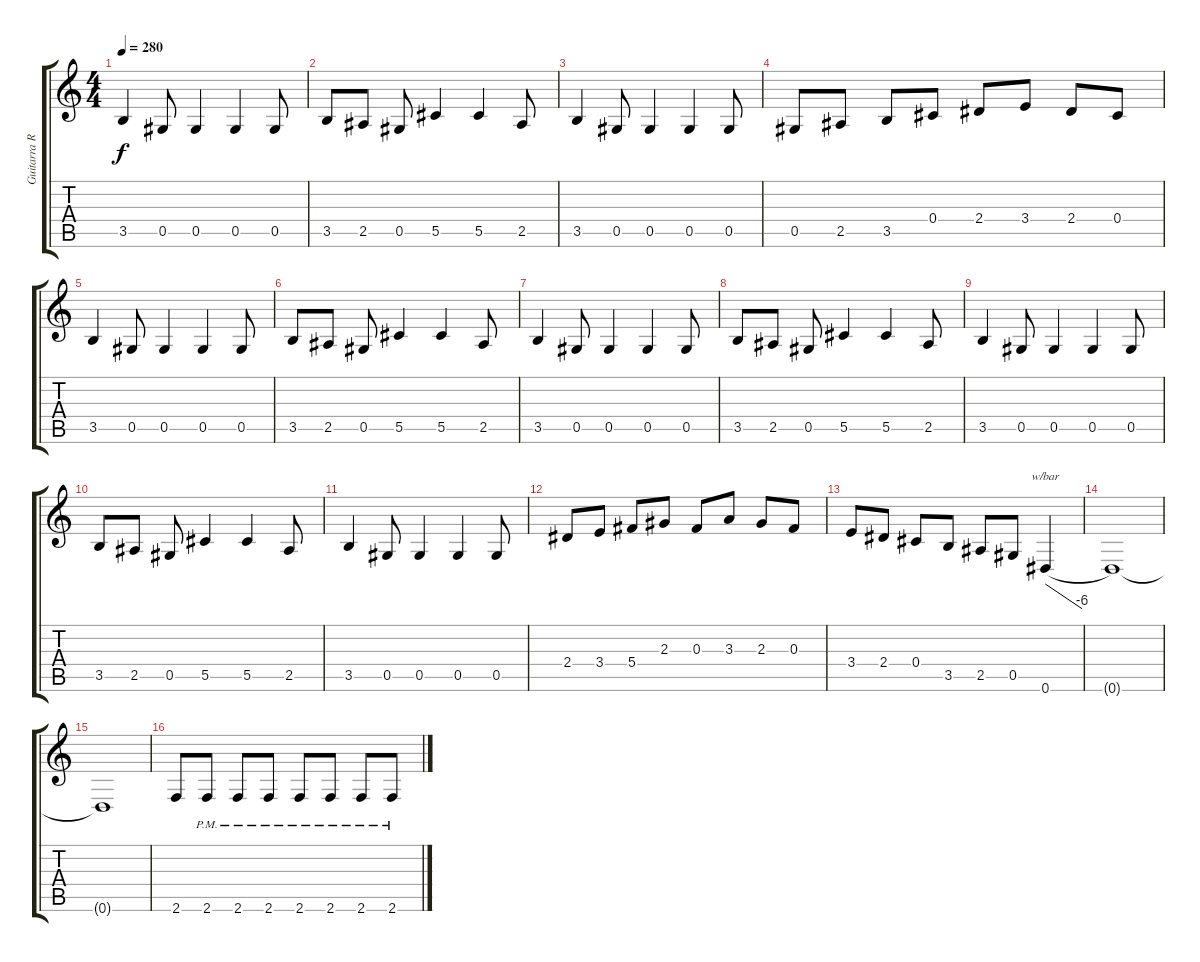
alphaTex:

\track ("Guitarra Rítmica" "Guitarra R") {instrument overdrivenguitar}
\staff {score tabs}
\tuning (Eb4 Bb3 Gb3 Db3 Ab2 Eb2) {hide}
\ts (4 4)
\tempo 280
\clef g2
\ks c
3.5.4{dy f} 0.5.8 0.5.4 0.5.4 0.5.8 |
3.5.8 2.5.8 0.5.8 5.5.4 5.5.4 2.5.8 |
3.5.4 0.5.8 0.5.4 0.5.4 0.5.8 |
0.5.8 2.5.8 3.5.8 0.4.8 2.4.8 3.4.8 2.4.8 0.4.8 |
3.5.4 0.5.8 0.5.4 0.5.4 0.5.8 |
3.5.8 2.5.8 0.5.8 5.5.4 5.5.4 2.5.8 |
3.5.4 0.5.8 0.5.4 0.5.4 0.5.8 |
3.5.8 2.5.8 0.5.8 5.5.4 5.5.4 2.5.8 |
3.5.4 0.5.8 0.5.4 0.5.4 0.5.8 |
3.5.8 2.5.8 0.5.8 5.5.4 5.5.4 2.5.8 |
3.5.4 0.5.8 0.5.4 0.5.4 0.5.8 |
2.4.8 3.4.8 5.4.8 2.3.8 0.3.8 3.3.8 2.3.8 0.3.8 |
3.4.8 2.4.8 0.4.8 3.5.8 2.5.8 0.5.8 0.6.4{tbe (dive default 0 0 60 -24)} |
0.6{t}.1 |
0.6{t}.1 |
2.6.8 2.6{pm}.8 2.6{pm}.8 2.6{pm}.8 2.6{pm}.8 2.6{pm}.8 2.6{pm}.8 2.6{pm}.8
